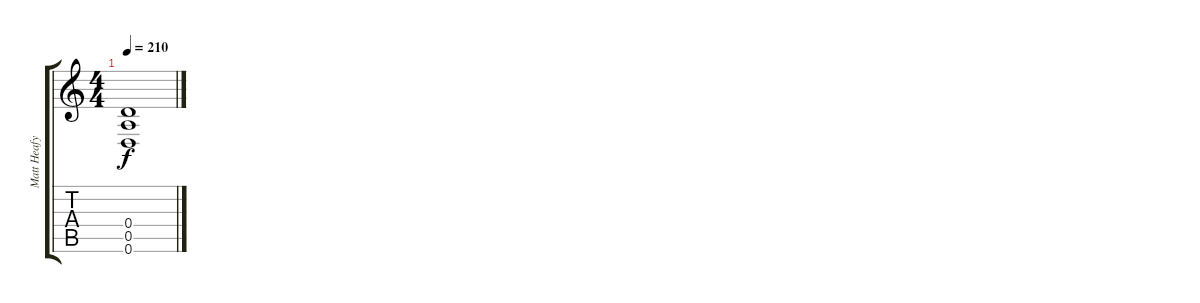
\track ("Matt Heafy" "Matt Heafy") {instrument distortionguitar}
\staff {score tabs}
\tuning (E4 B3 G3 D3 A2 D2) {hide}
\ts (4 4)
\tempo 210
\clef g2
\ks c
(0.4{t} 0.5{t} 0.6{t}).1{dy f}
